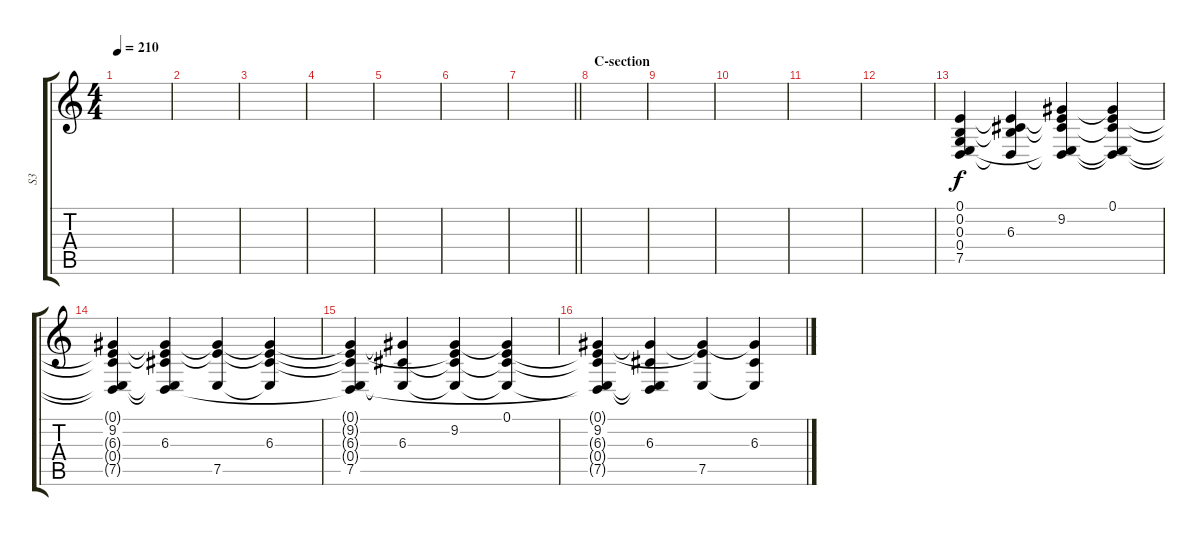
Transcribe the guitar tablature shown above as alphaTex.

\track ("S3" "S3") {instrument fx1rain}
\staff {score tabs}
\tuning (E4 B3 G3 D3 A2 D2) {hide}
\ts (4 4)
\tempo 210
\clef g2
\ks c
|
|
|
|
|
|
\barLineRight lightlight
|
\section ("" "C-section")
|
|
|
|
|
(0.1 0.2 0.3 0.4 7.5).4 (0.1{t} 0.2{t} 6.3 0.4{t}).4 (0.1{t} 9.2 6.3{t} 0.4{t} 7.5{t}).4 (0.1 9.2{t} 6.3{t} 0.4{t} 7.5{t}).4 |
(0.1{t} 9.2 6.3{t} 0.4{t} 7.5{t}).4 (0.1{t} 9.2{t} 6.3 0.4{t} 7.5{t}).4 (0.1{t} 9.2{t} 7.5).4 (0.1{t} 9.2{t} 6.3 7.5{t}).4 |
(0.1{t} 9.2{t} 6.3{t} 0.4{t} 7.5).4 (9.2{t} 6.3 7.5{t}).4 (0.1{t} 9.2 6.3{t} 7.5{t}).4 (0.1 9.2{t} 6.3{t} 7.5{t}).4 |
(0.1{t} 9.2 6.3{t} 0.4{t} 7.5{t}).4 (9.2{t} 6.3 0.4{t} 7.5{t}).4 (0.1{t} 9.2{t} 7.5).4 (9.2{t} 6.3 7.5{t}).4
